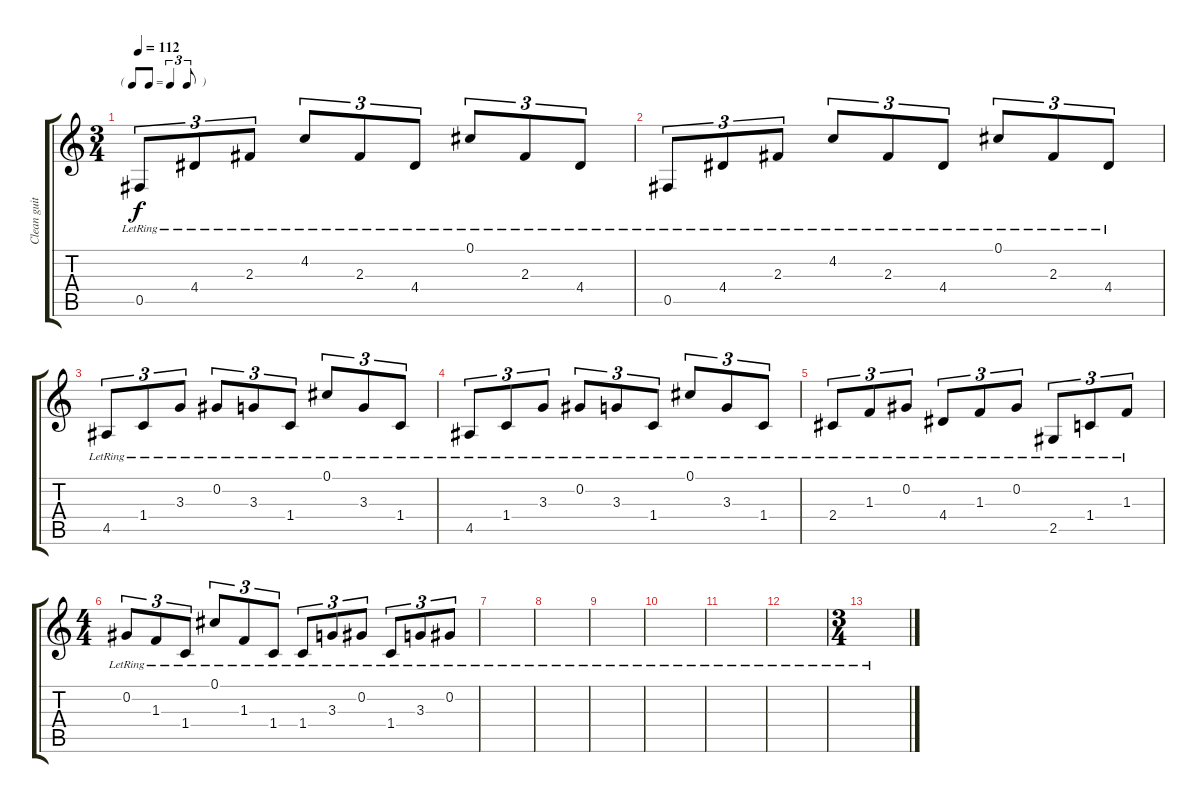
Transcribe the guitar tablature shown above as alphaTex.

\track ("Clean guitar" "Clean guit") {instrument electricguitarclean}
\staff {score tabs}
\tuning (Db4 Ab3 E3 B2 Gb2 Db2) {hide}
\ts (3 4)
\tf triplet8th
\tempo 112
\clef g2
\ks c
0.5{lr}.8{tu (3 2) dy f} 4.4{lr}.8{tu (3 2)} 2.3{lr}.8{tu (3 2)} 4.2{lr}.8{tu (3 2)} 2.3{lr}.8{tu (3 2)} 4.4{lr}.8{tu (3 2)} 0.1{lr}.8{tu (3 2)} 2.3{lr}.8{tu (3 2)} 4.4{lr}.8{tu (3 2)} |
0.5{lr}.8{tu (3 2)} 4.4{lr}.8{tu (3 2)} 2.3{lr}.8{tu (3 2)} 4.2{lr}.8{tu (3 2)} 2.3{lr}.8{tu (3 2)} 4.4{lr}.8{tu (3 2)} 0.1{lr}.8{tu (3 2)} 2.3{lr}.8{tu (3 2)} 4.4{lr}.8{tu (3 2)} |
4.5{lr}.8{tu (3 2)} 1.4{lr}.8{tu (3 2)} 3.3{lr}.8{tu (3 2)} 0.2{lr}.8{tu (3 2)} 3.3{lr}.8{tu (3 2)} 1.4{lr}.8{tu (3 2)} 0.1{lr}.8{tu (3 2)} 3.3{lr}.8{tu (3 2)} 1.4{lr}.8{tu (3 2)} |
4.5{lr}.8{tu (3 2)} 1.4{lr}.8{tu (3 2)} 3.3{lr}.8{tu (3 2)} 0.2{lr}.8{tu (3 2)} 3.3{lr}.8{tu (3 2)} 1.4{lr}.8{tu (3 2)} 0.1{lr}.8{tu (3 2)} 3.3{lr}.8{tu (3 2)} 1.4{lr}.8{tu (3 2)} |
2.4{lr}.8{tu (3 2)} 1.3{lr}.8{tu (3 2)} 0.2{lr}.8{tu (3 2)} 4.4{lr}.8{tu (3 2)} 1.3{lr}.8{tu (3 2)} 0.2{lr}.8{tu (3 2)} 2.5{lr}.8{tu (3 2)} 1.4{lr}.8{tu (3 2)} 1.3{lr}.8{tu (3 2)} |
\ts (4 4)
0.2{lr}.8{tu (3 2)} 1.3{lr}.8{tu (3 2)} 1.4{lr}.8{tu (3 2)} 0.1{lr}.8{tu (3 2)} 1.3{lr}.8{tu (3 2)} 1.4{lr}.8{tu (3 2)} 1.4{lr}.8{tu (3 2)} 3.3{lr}.8{tu (3 2)} 0.2{lr}.8{tu (3 2)} 1.4{lr}.8{tu (3 2)} 3.3{lr}.8{tu (3 2)} 0.2{lr}.8{tu (3 2)} |
|
|
|
|
|
|
\ts (3 4)
